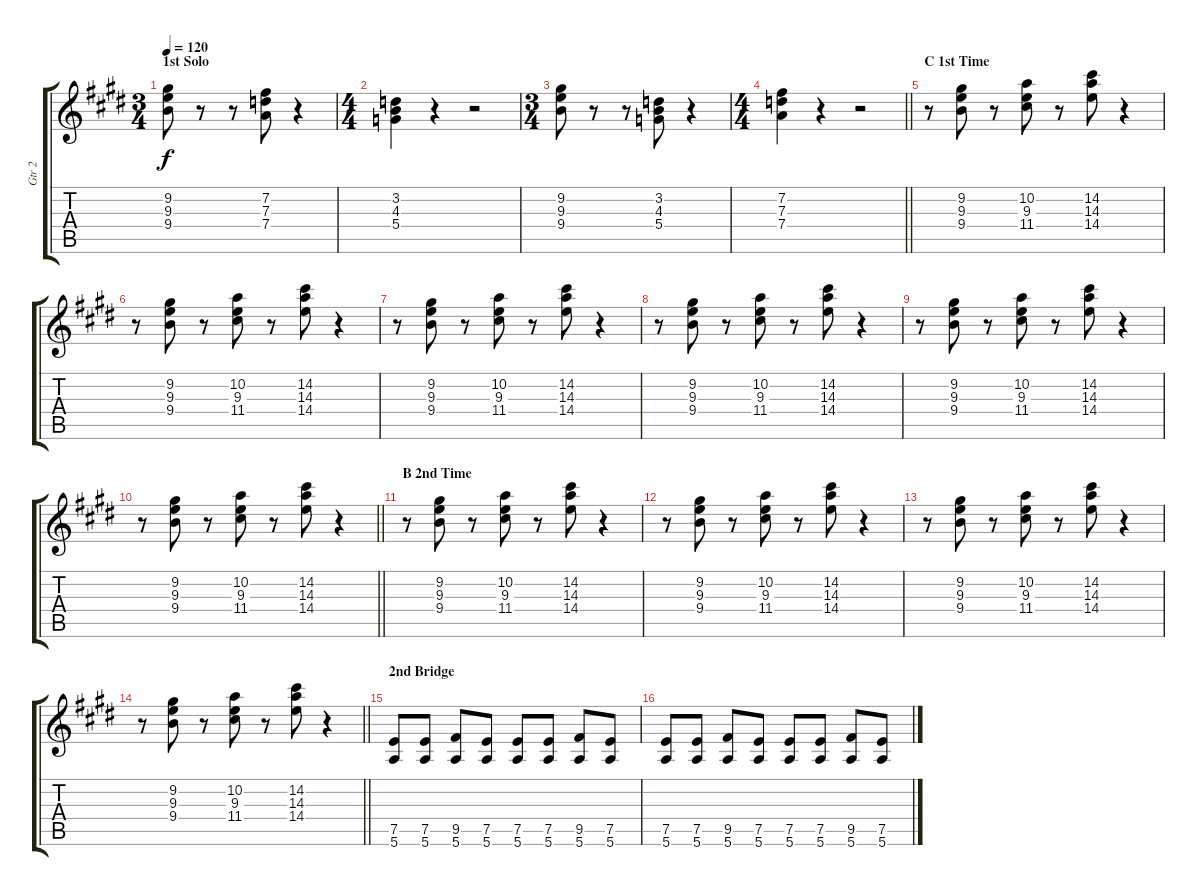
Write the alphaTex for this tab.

\track ("Gtr 2" "Gtr 2") {instrument distortionguitar}
\staff {score tabs}
\tuning (E4 B3 G3 D3 A2 E2) {hide}
\ts (3 4)
\section ("" "1st Solo")
\tempo 120
\clef g2
\ks e
(9.2 9.3 9.4).8{dy f} r.8 r.8 (7.2 7.3 7.4).8 r.4 |
\ts (4 4)
(3.2 4.3 5.4).4 r.4 r.2 |
\ts (3 4)
(9.2 9.3 9.4).8 r.8 r.8 (3.2 4.3 5.4).8 r.4 |
\ts (4 4)
\barLineRight lightlight
(7.2 7.3 7.4).4 r.4 r.2 |
\section ("" "C 1st Time")
r.8 (9.2 9.3 9.4).8 r.8 (10.2 9.3 11.4).8 r.8 (14.2 14.3 14.4).8 r.4 |
r.8 (9.2 9.3 9.4).8 r.8 (10.2 9.3 11.4).8 r.8 (14.2 14.3 14.4).8 r.4 |
r.8 (9.2 9.3 9.4).8 r.8 (10.2 9.3 11.4).8 r.8 (14.2 14.3 14.4).8 r.4 |
r.8 (9.2 9.3 9.4).8 r.8 (10.2 9.3 11.4).8 r.8 (14.2 14.3 14.4).8 r.4 |
r.8 (9.2 9.3 9.4).8 r.8 (10.2 9.3 11.4).8 r.8 (14.2 14.3 14.4).8 r.4 |
\barLineRight lightlight
r.8 (9.2 9.3 9.4).8 r.8 (10.2 9.3 11.4).8 r.8 (14.2 14.3 14.4).8 r.4 |
\section ("" "B 2nd Time")
r.8 (9.2 9.3 9.4).8 r.8 (10.2 9.3 11.4).8 r.8 (14.2 14.3 14.4).8 r.4 |
r.8 (9.2 9.3 9.4).8 r.8 (10.2 9.3 11.4).8 r.8 (14.2 14.3 14.4).8 r.4 |
r.8 (9.2 9.3 9.4).8 r.8 (10.2 9.3 11.4).8 r.8 (14.2 14.3 14.4).8 r.4 |
\barLineRight lightlight
r.8 (9.2 9.3 9.4).8 r.8 (10.2 9.3 11.4).8 r.8 (14.2 14.3 14.4).8 r.4 |
\section ("" "2nd Bridge")
(7.5 5.6).8 (7.5 5.6).8 (9.5 5.6).8 (7.5 5.6).8 (7.5 5.6).8 (7.5 5.6).8 (9.5 5.6).8 (7.5 5.6).8 |
(7.5 5.6).8 (7.5 5.6).8 (9.5 5.6).8 (7.5 5.6).8 (7.5 5.6).8 (7.5 5.6).8 (9.5 5.6).8 (7.5 5.6).8
